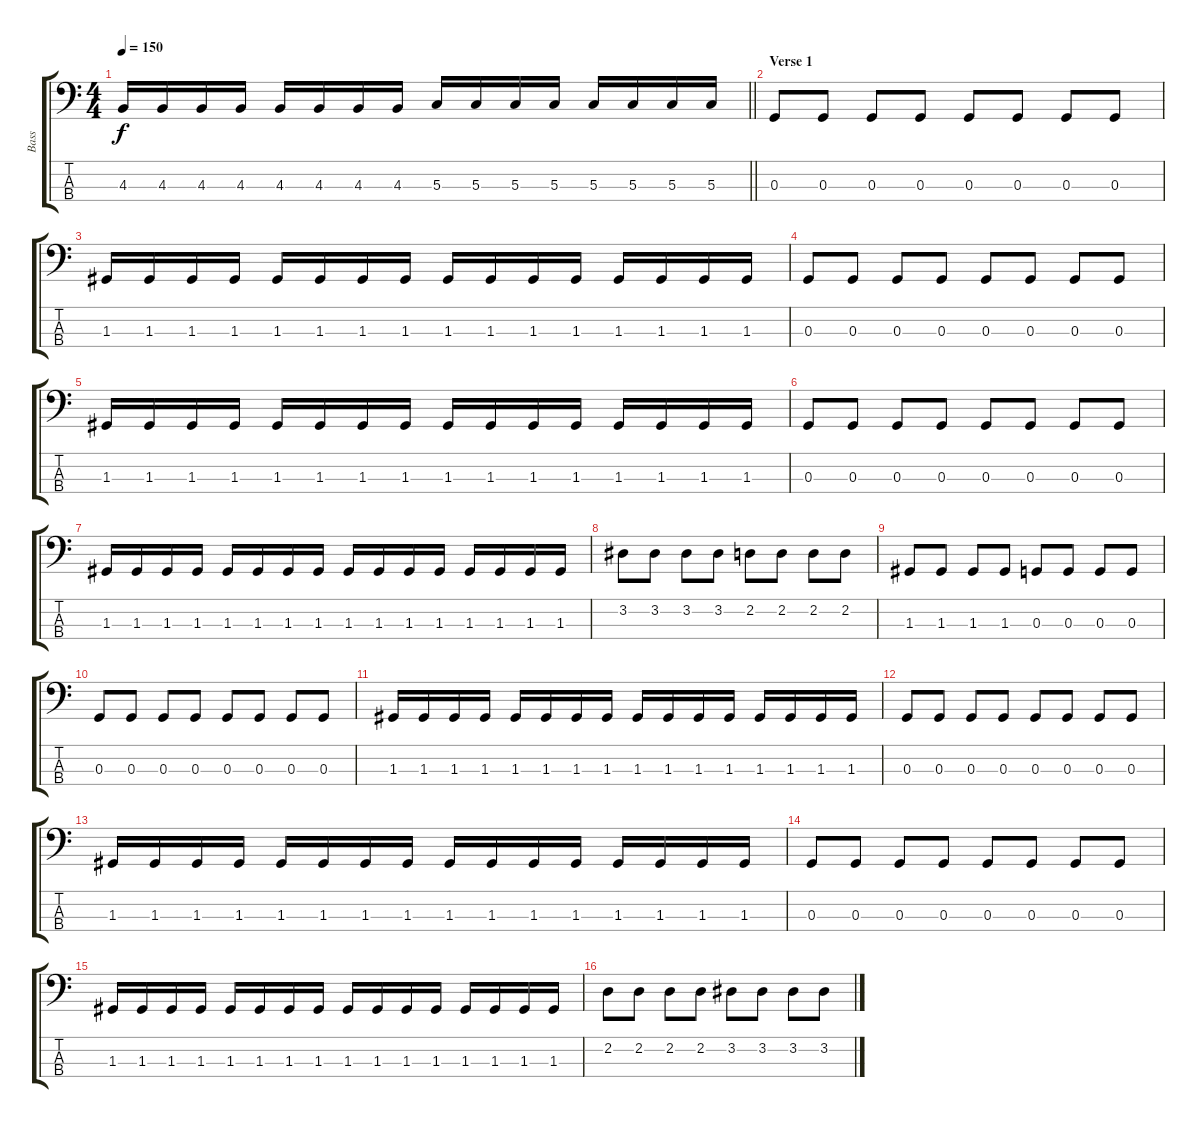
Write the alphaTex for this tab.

\track ("Bass" "Bass") {instrument electricbassfinger}
\staff {score tabs}
\tuning (F2 C2 G1 D1) {hide}
\ts (4 4)
\tempo 150
\clef f4
\barLineRight lightlight
\ks c
4.3.16{dy f} 4.3.16 4.3.16 4.3.16 4.3.16 4.3.16 4.3.16 4.3.16 5.3.16 5.3.16 5.3.16 5.3.16 5.3.16 5.3.16 5.3.16 5.3.16 |
\section ("" "Verse 1")
0.3.8 0.3.8 0.3.8 0.3.8 0.3.8 0.3.8 0.3.8 0.3.8 |
1.3.16 1.3.16 1.3.16 1.3.16 1.3.16 1.3.16 1.3.16 1.3.16 1.3.16 1.3.16 1.3.16 1.3.16 1.3.16 1.3.16 1.3.16 1.3.16 |
0.3.8 0.3.8 0.3.8 0.3.8 0.3.8 0.3.8 0.3.8 0.3.8 |
1.3.16 1.3.16 1.3.16 1.3.16 1.3.16 1.3.16 1.3.16 1.3.16 1.3.16 1.3.16 1.3.16 1.3.16 1.3.16 1.3.16 1.3.16 1.3.16 |
0.3.8 0.3.8 0.3.8 0.3.8 0.3.8 0.3.8 0.3.8 0.3.8 |
1.3.16 1.3.16 1.3.16 1.3.16 1.3.16 1.3.16 1.3.16 1.3.16 1.3.16 1.3.16 1.3.16 1.3.16 1.3.16 1.3.16 1.3.16 1.3.16 |
3.2.8 3.2.8 3.2.8 3.2.8 2.2.8 2.2.8 2.2.8 2.2.8 |
1.3.8 1.3.8 1.3.8 1.3.8 0.3.8 0.3.8 0.3.8 0.3.8 |
0.3.8 0.3.8 0.3.8 0.3.8 0.3.8 0.3.8 0.3.8 0.3.8 |
1.3.16 1.3.16 1.3.16 1.3.16 1.3.16 1.3.16 1.3.16 1.3.16 1.3.16 1.3.16 1.3.16 1.3.16 1.3.16 1.3.16 1.3.16 1.3.16 |
0.3.8 0.3.8 0.3.8 0.3.8 0.3.8 0.3.8 0.3.8 0.3.8 |
1.3.16 1.3.16 1.3.16 1.3.16 1.3.16 1.3.16 1.3.16 1.3.16 1.3.16 1.3.16 1.3.16 1.3.16 1.3.16 1.3.16 1.3.16 1.3.16 |
0.3.8 0.3.8 0.3.8 0.3.8 0.3.8 0.3.8 0.3.8 0.3.8 |
1.3.16 1.3.16 1.3.16 1.3.16 1.3.16 1.3.16 1.3.16 1.3.16 1.3.16 1.3.16 1.3.16 1.3.16 1.3.16 1.3.16 1.3.16 1.3.16 |
2.2.8 2.2.8 2.2.8 2.2.8 3.2.8 3.2.8 3.2.8 3.2.8
